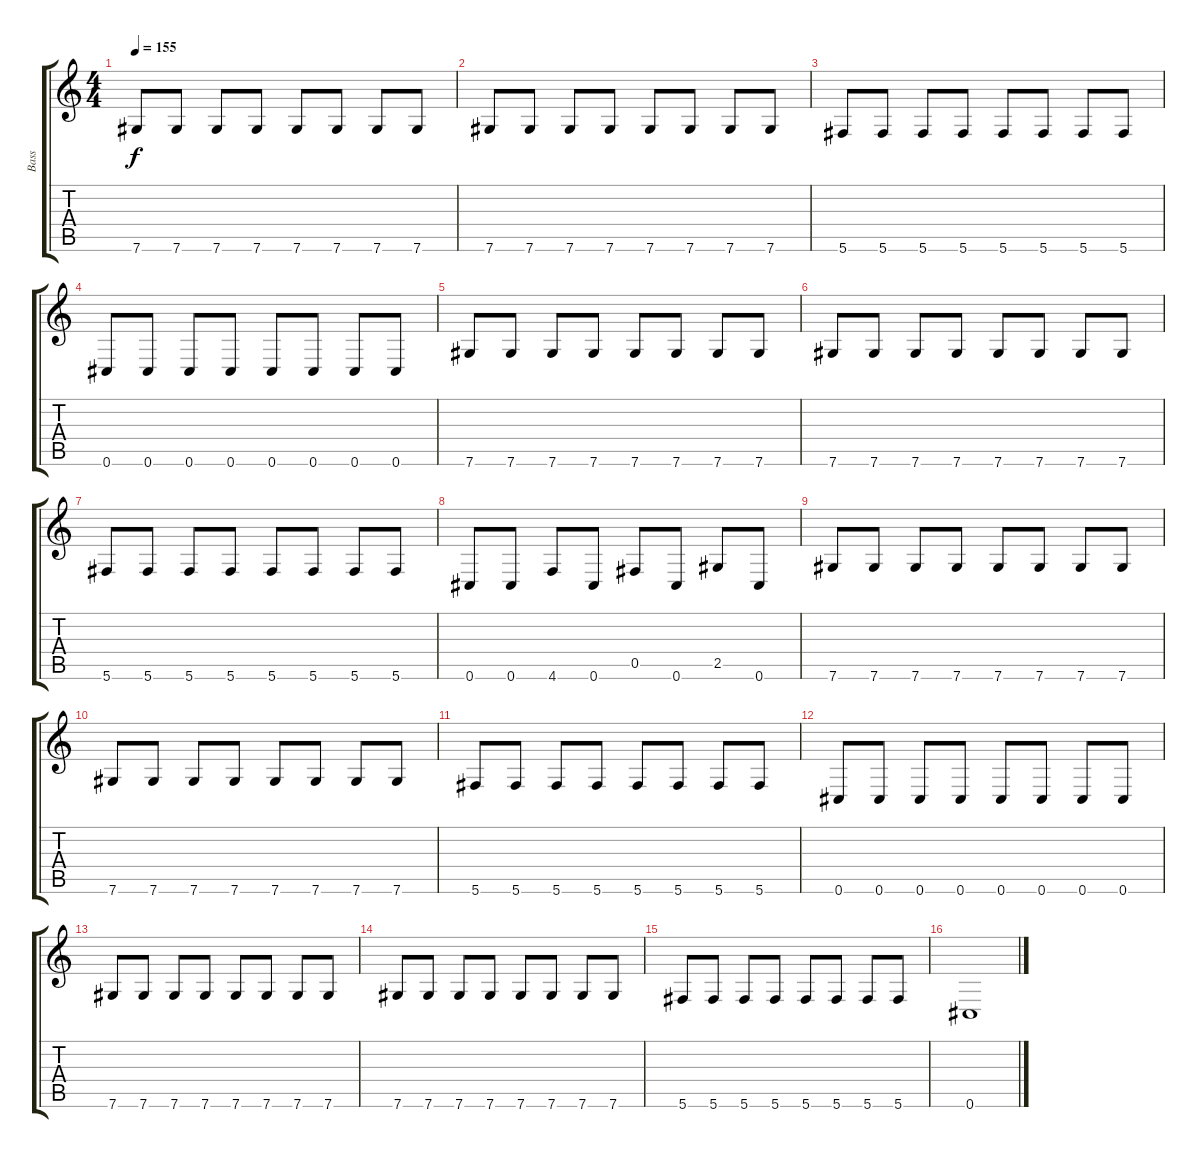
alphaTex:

\track ("Bass" "Bass") {instrument electricbassfinger}
\staff {score tabs}
\tuning (Db4 Ab3 E3 B2 Gb2 Db2) {hide}
\ts (4 4)
\tempo 155
\clef g2
\ks c
7.6.8{dy f} 7.6.8 7.6.8 7.6.8 7.6.8 7.6.8 7.6.8 7.6.8 |
7.6.8 7.6.8 7.6.8 7.6.8 7.6.8 7.6.8 7.6.8 7.6.8 |
5.6.8 5.6.8 5.6.8 5.6.8 5.6.8 5.6.8 5.6.8 5.6.8 |
0.6.8 0.6.8 0.6.8 0.6.8 0.6.8 0.6.8 0.6.8 0.6.8 |
7.6.8 7.6.8 7.6.8 7.6.8 7.6.8 7.6.8 7.6.8 7.6.8 |
7.6.8 7.6.8 7.6.8 7.6.8 7.6.8 7.6.8 7.6.8 7.6.8 |
5.6.8 5.6.8 5.6.8 5.6.8 5.6.8 5.6.8 5.6.8 5.6.8 |
0.6.8 0.6.8 4.6.8 0.6.8 0.5.8 0.6.8 2.5.8 0.6.8 |
7.6.8 7.6.8 7.6.8 7.6.8 7.6.8 7.6.8 7.6.8 7.6.8 |
7.6.8 7.6.8 7.6.8 7.6.8 7.6.8 7.6.8 7.6.8 7.6.8 |
5.6.8 5.6.8 5.6.8 5.6.8 5.6.8 5.6.8 5.6.8 5.6.8 |
0.6.8 0.6.8 0.6.8 0.6.8 0.6.8 0.6.8 0.6.8 0.6.8 |
7.6.8 7.6.8 7.6.8 7.6.8 7.6.8 7.6.8 7.6.8 7.6.8 |
7.6.8 7.6.8 7.6.8 7.6.8 7.6.8 7.6.8 7.6.8 7.6.8 |
5.6.8 5.6.8 5.6.8 5.6.8 5.6.8 5.6.8 5.6.8 5.6.8 |
0.6.1
